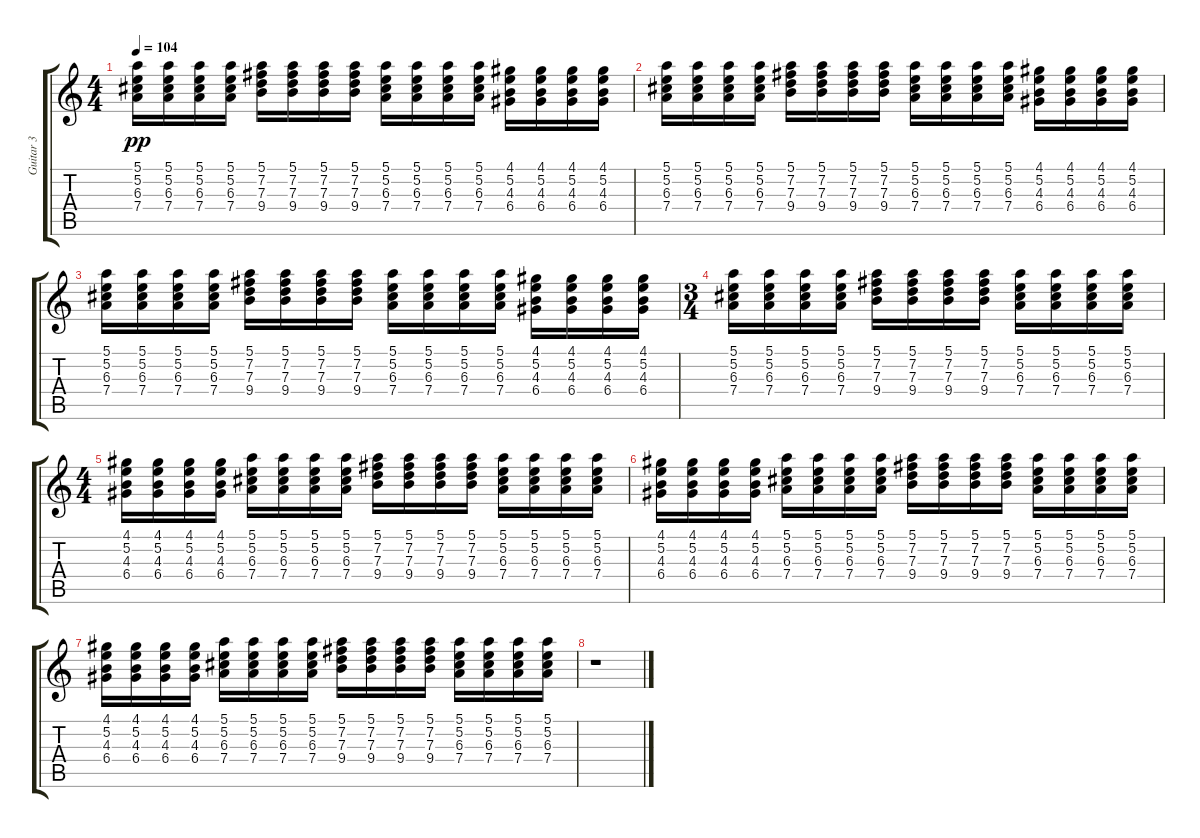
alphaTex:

\track ("Guitar 3" "Guitar 3") {instrument electricguitarjazz}
\staff {score tabs}
\tuning (E4 B3 G3 D3 A2 E2) {hide}
\ts (4 4)
\tempo 104
\clef g2
\ks c
(5.1 5.2 6.3 7.4).16{dy pp volume 9} (5.1 5.2 6.3 7.4).16 (5.1 5.2 6.3 7.4).16{volume 9} (5.1 5.2 6.3 7.4).16{volume 9} (5.1 7.2 7.3 9.4).16 (5.1 7.2 7.3 9.4).16{volume 9} (5.1 7.2 7.3 9.4).16{volume 9} (5.1 7.2 7.3 9.4).16 (5.1 5.2 6.3 7.4).16{volume 9} (5.1 5.2 6.3 7.4).16{volume 9} (5.1 5.2 6.3 7.4).16{volume 8} (5.1 5.2 6.3 7.4).16 (4.1 5.2 4.3 6.4).16{volume 8} (4.1 5.2 4.3 6.4).16{volume 8} (4.1 5.2 4.3 6.4).16 (4.1 5.2 4.3 6.4).16{volume 8} |
(5.1 5.2 6.3 7.4).16{volume 8} (5.1 5.2 6.3 7.4).16 (5.1 5.2 6.3 7.4).16{volume 8} (5.1 5.2 6.3 7.4).16{volume 8} (5.1 7.2 7.3 9.4).16 (5.1 7.2 7.3 9.4).16{volume 8} (5.1 7.2 7.3 9.4).16{volume 8} (5.1 7.2 7.3 9.4).16 (5.1 5.2 6.3 7.4).16{volume 7} (5.1 5.2 6.3 7.4).16{volume 7} (5.1 5.2 6.3 7.4).16{volume 7} (5.1 5.2 6.3 7.4).16 (4.1 5.2 4.3 6.4).16{volume 7} (4.1 5.2 4.3 6.4).16{volume 7} (4.1 5.2 4.3 6.4).16 (4.1 5.2 4.3 6.4).16{volume 7} |
(5.1 5.2 6.3 7.4).16{volume 7} (5.1 5.2 6.3 7.4).16 (5.1 5.2 6.3 7.4).16{volume 6} (5.1 5.2 6.3 7.4).16{volume 6} (5.1 7.2 7.3 9.4).16 (5.1 7.2 7.3 9.4).16{volume 6} (5.1 7.2 7.3 9.4).16{volume 6} (5.1 7.2 7.3 9.4).16 (5.1 5.2 6.3 7.4).16{volume 6} (5.1 5.2 6.3 7.4).16{volume 6} (5.1 5.2 6.3 7.4).16{volume 6} (5.1 5.2 6.3 7.4).16 (4.1 5.2 4.3 6.4).16{volume 6} (4.1 5.2 4.3 6.4).16{volume 6} (4.1 5.2 4.3 6.4).16 (4.1 5.2 4.3 6.4).16{volume 5} |
\ts (3 4)
(5.1 5.2 6.3 7.4).16{volume 5} (5.1 5.2 6.3 7.4).16 (5.1 5.2 6.3 7.4).16{volume 5} (5.1 5.2 6.3 7.4).16{volume 5} (5.1 7.2 7.3 9.4).16 (5.1 7.2 7.3 9.4).16{volume 5} (5.1 7.2 7.3 9.4).16{volume 5} (5.1 7.2 7.3 9.4).16 (5.1 5.2 6.3 7.4).16{volume 5} (5.1 5.2 6.3 7.4).16{volume 4} (5.1 5.2 6.3 7.4).16 (5.1 5.2 6.3 7.4).16{volume 4} |
\ts (4 4)
(4.1 5.2 4.3 6.4).16{volume 4} (4.1 5.2 4.3 6.4).16{volume 4} (4.1 5.2 4.3 6.4).16 (4.1 5.2 4.3 6.4).16{volume 4} (5.1 5.2 6.3 7.4).16{volume 4} (5.1 5.2 6.3 7.4).16 (5.1 5.2 6.3 7.4).16{volume 4} (5.1 5.2 6.3 7.4).16{volume 4} (5.1 7.2 7.3 9.4).16 (5.1 7.2 7.3 9.4).16{volume 4} (5.1 7.2 7.3 9.4).16{volume 3} (5.1 7.2 7.3 9.4).16 (5.1 5.2 6.3 7.4).16{volume 3} (5.1 5.2 6.3 7.4).16{volume 3} (5.1 5.2 6.3 7.4).16 (5.1 5.2 6.3 7.4).16{volume 3} |
(4.1 5.2 4.3 6.4).16{volume 3} (4.1 5.2 4.3 6.4).16{volume 3} (4.1 5.2 4.3 6.4).16 (4.1 5.2 4.3 6.4).16{volume 3} (5.1 5.2 6.3 7.4).16{volume 2} (5.1 5.2 6.3 7.4).16 (5.1 5.2 6.3 7.4).16{volume 2} (5.1 5.2 6.3 7.4).16{volume 2} (5.1 7.2 7.3 9.4).16 (5.1 7.2 7.3 9.4).16{volume 2} (5.1 7.2 7.3 9.4).16{volume 2} (5.1 7.2 7.3 9.4).16 (5.1 5.2 6.3 7.4).16{volume 2} (5.1 5.2 6.3 7.4).16{volume 2} (5.1 5.2 6.3 7.4).16 (5.1 5.2 6.3 7.4).16{volume 2} |
(4.1 5.2 4.3 6.4).16{volume 2} (4.1 5.2 4.3 6.4).16{volume 1} (4.1 5.2 4.3 6.4).16 (4.1 5.2 4.3 6.4).16{volume 1} (5.1 5.2 6.3 7.4).16{volume 1} (5.1 5.2 6.3 7.4).16 (5.1 5.2 6.3 7.4).16{volume 1} (5.1 5.2 6.3 7.4).16{volume 1} (5.1 7.2 7.3 9.4).16 (5.1 7.2 7.3 9.4).16{volume 1} (5.1 7.2 7.3 9.4).16{volume 1} (5.1 7.2 7.3 9.4).16 (5.1 5.2 6.3 7.4).16{volume 0} (5.1 5.2 6.3 7.4).16{volume 0} (5.1 5.2 6.3 7.4).16 (5.1 5.2 6.3 7.4).16{volume 0} |
r.1
